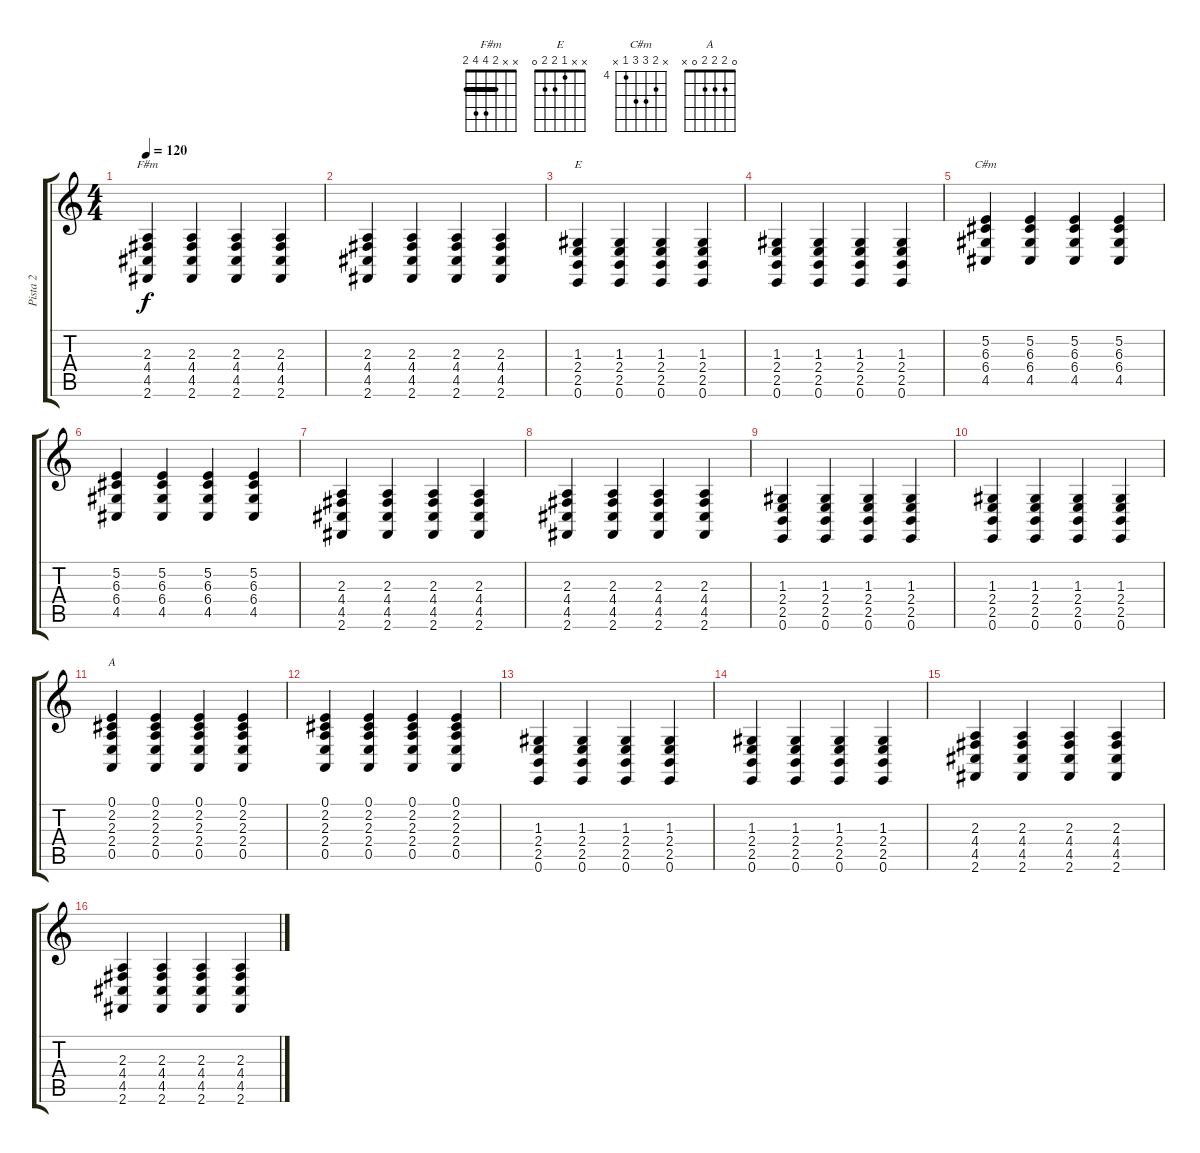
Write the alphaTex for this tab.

\track ("Pista 2" "Pista 2") {instrument acousticgrandpiano}
\staff {score tabs}
\tuning (E4 B3 G3 D3 A2 E2) {hide}
\chord ("F#m" x x 2 4 4 2) {barre 2}
\chord ("E" x x 1 2 2 0)
\chord ("C#m" x 5 6 6 4 x) {firstfret 4}
\chord ("A" 0 2 2 2 0 x)
\ts (4 4)
\tempo 120
\clef g2
\ks c
(2.3 4.4 4.5 2.6).4{ch "F#m" dy f} (2.3 4.4 4.5 2.6).4 (2.3 4.4 4.5 2.6).4 (2.3 4.4 4.5 2.6).4 |
(2.3 4.4 4.5 2.6).4 (2.3 4.4 4.5 2.6).4 (2.3 4.4 4.5 2.6).4 (2.3 4.4 4.5 2.6).4 |
(1.3 2.4 2.5 0.6).4{ch "E"} (1.3 2.4 2.5 0.6).4 (1.3 2.4 2.5 0.6).4 (1.3 2.4 2.5 0.6).4 |
(1.3 2.4 2.5 0.6).4 (1.3 2.4 2.5 0.6).4 (1.3 2.4 2.5 0.6).4 (1.3 2.4 2.5 0.6).4 |
(5.2 6.3 6.4 4.5).4{ch "C#m"} (5.2 6.3 6.4 4.5).4 (5.2 6.3 6.4 4.5).4 (5.2 6.3 6.4 4.5).4 |
(5.2 6.3 6.4 4.5).4 (5.2 6.3 6.4 4.5).4 (5.2 6.3 6.4 4.5).4 (5.2 6.3 6.4 4.5).4 |
(2.3 4.4 4.5 2.6).4 (2.3 4.4 4.5 2.6).4 (2.3 4.4 4.5 2.6).4 (2.3 4.4 4.5 2.6).4 |
(2.3 4.4 4.5 2.6).4 (2.3 4.4 4.5 2.6).4 (2.3 4.4 4.5 2.6).4 (2.3 4.4 4.5 2.6).4 |
(1.3 2.4 2.5 0.6).4 (1.3 2.4 2.5 0.6).4 (1.3 2.4 2.5 0.6).4 (1.3 2.4 2.5 0.6).4 |
(1.3 2.4 2.5 0.6).4 (1.3 2.4 2.5 0.6).4 (1.3 2.4 2.5 0.6).4 (1.3 2.4 2.5 0.6).4 |
(0.1 2.2 2.3 2.4 0.5).4{ch "A"} (0.1 2.2 2.3 2.4 0.5).4 (0.1 2.2 2.3 2.4 0.5).4 (0.1 2.2 2.3 2.4 0.5).4 |
(0.1 2.2 2.3 2.4 0.5).4 (0.1 2.2 2.3 2.4 0.5).4 (0.1 2.2 2.3 2.4 0.5).4 (0.1 2.2 2.3 2.4 0.5).4 |
(1.3 2.4 2.5 0.6).4 (1.3 2.4 2.5 0.6).4 (1.3 2.4 2.5 0.6).4 (1.3 2.4 2.5 0.6).4 |
(1.3 2.4 2.5 0.6).4 (1.3 2.4 2.5 0.6).4 (1.3 2.4 2.5 0.6).4 (1.3 2.4 2.5 0.6).4 |
(2.3 4.4 4.5 2.6).4 (2.3 4.4 4.5 2.6).4 (2.3 4.4 4.5 2.6).4 (2.3 4.4 4.5 2.6).4 |
(2.3 4.4 4.5 2.6).4 (2.3 4.4 4.5 2.6).4 (2.3 4.4 4.5 2.6).4 (2.3 4.4 4.5 2.6).4
